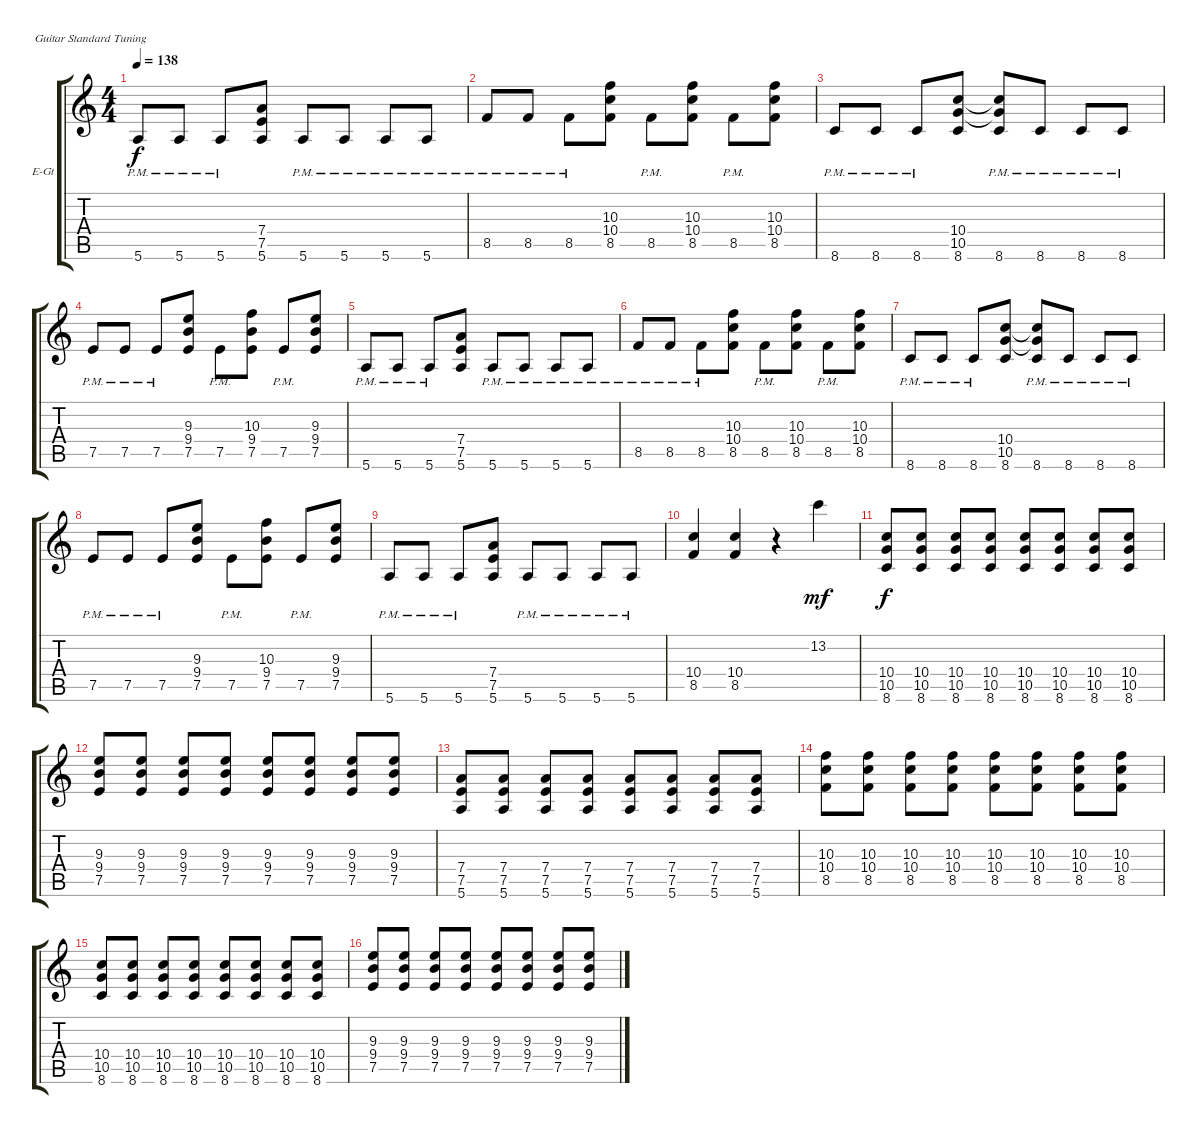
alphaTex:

\bracketExtendMode groupsimilarinstruments
\firstSystemTrackNameOrientation horizontal
\otherSystemsTrackNameOrientation horizontal
\track ("Äîðîæêà 1" "E-Gt") {instrument distortionguitar}
\staff {score tabs}
\tuning (E4 B3 G3 D3 A2 E2)
\ts (4 4)
\tempo 138
\clef g2
\ks c
5.6{pm}.8{dy f} 5.6{pm}.8 5.6{pm}.8 (7.4 7.5 5.6).8 5.6{pm}.8 5.6{pm}.8 5.6{pm}.8 5.6{pm}.8 |
8.5{pm}.8 8.5{pm}.8 8.5{pm}.8 (10.3 8.5 10.4).8 8.5{pm}.8 (10.3 8.5 10.4).8 8.5{pm}.8 (10.3 10.4 8.5).8 |
8.6{pm}.8 8.6{pm}.8 8.6{pm}.8 (10.4 10.5 8.6).8 (8.6{pm} 10.5{t} 10.4{t}).8 8.6{pm}.8 8.6{pm}.8 8.6{pm}.8 |
7.5{pm}.8 7.5{pm}.8 7.5{pm}.8 (9.3 9.4 7.5).8 7.5{pm}.8 (10.3 9.4 7.5).8 7.5{pm}.8 (9.3 9.4 7.5).8 |
5.6{pm}.8 5.6{pm}.8 5.6{pm}.8 (7.4 7.5 5.6).8 5.6{pm}.8 5.6{pm}.8 5.6{pm}.8 5.6{pm}.8 |
8.5{pm}.8 8.5{pm}.8 8.5{pm}.8 (10.3 8.5 10.4).8 8.5{pm}.8 (10.3 8.5 10.4).8 8.5{pm}.8 (10.3 10.4 8.5).8 |
8.6{pm}.8 8.6{pm}.8 8.6{pm}.8 (10.4 10.5 8.6).8 (8.6{pm} 10.5{t} 10.4{t}).8 8.6{pm}.8 8.6{pm}.8 8.6{pm}.8 |
7.5{pm}.8 7.5{pm}.8 7.5{pm}.8 (9.3 9.4 7.5).8 7.5{pm}.8 (10.3 9.4 7.5).8 7.5{pm}.8 (9.3 9.4 7.5).8 |
5.6{pm}.8 5.6{pm}.8 5.6{pm}.8 (7.4 7.5 5.6).8 5.6{pm}.8 5.6{pm}.8 5.6{pm}.8 5.6{pm}.8 |
(10.4 8.5).4 (10.4 8.5).4 r.4 13.2.4{dy mf} |
(10.4 10.5 8.6).8{dy f} (10.4 10.5 8.6).8 (10.4 10.5 8.6).8 (10.4 10.5 8.6).8 (10.4 10.5 8.6).8 (10.4 10.5 8.6).8 (10.4 10.5 8.6).8 (10.4 10.5 8.6).8 |
(9.4 7.5 9.3).8 (9.4 7.5 9.3).8 (9.4 7.5 9.3).8 (9.4 7.5 9.3).8 (9.4 7.5 9.3).8 (9.4 7.5 9.3).8 (9.4 7.5 9.3).8 (9.4 7.5 9.3).8 |
(7.4 7.5 5.6).8 (7.4 7.5 5.6).8 (7.4 7.5 5.6).8 (7.4 7.5 5.6).8 (7.4 7.5 5.6).8 (7.4 7.5 5.6).8 (7.4 7.5 5.6).8 (7.4 7.5 5.6).8 |
(10.4 8.5 10.3).8 (10.4 8.5 10.3).8 (10.4 8.5 10.3).8 (10.4 8.5 10.3).8 (10.4 8.5 10.3).8 (10.4 8.5 10.3).8 (10.4 8.5 10.3).8 (10.4 8.5 10.3).8 |
(10.4 10.5 8.6).8 (10.4 10.5 8.6).8 (10.4 10.5 8.6).8 (10.4 10.5 8.6).8 (10.4 10.5 8.6).8 (10.4 10.5 8.6).8 (10.4 10.5 8.6).8 (10.4 10.5 8.6).8 |
(9.4 7.5 9.3).8 (9.4 7.5 9.3).8 (9.4 7.5 9.3).8 (9.4 7.5 9.3).8 (9.4 7.5 9.3).8 (9.4 7.5 9.3).8 (9.4 7.5 9.3).8 (9.4 7.5 9.3).8
